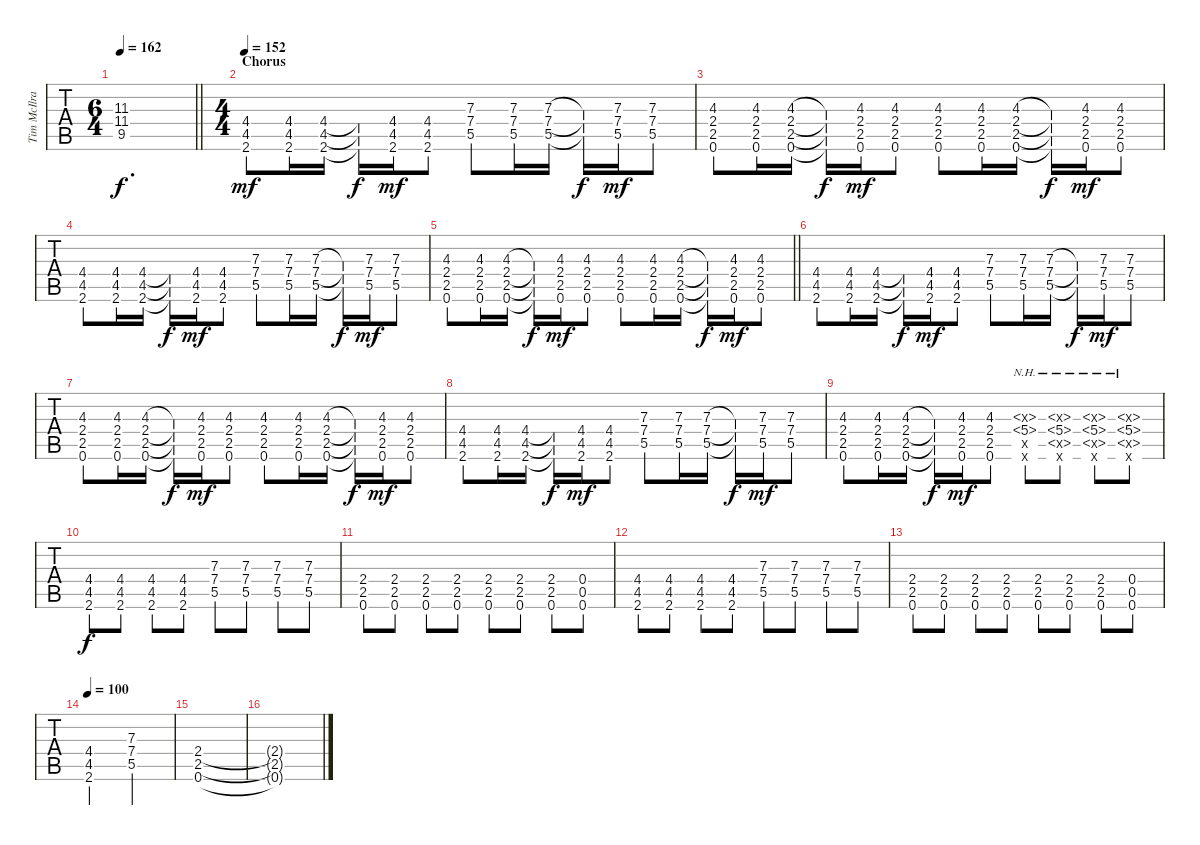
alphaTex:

\track ("Tim McIlrath - Guitar One" "Tim McIlra") {instrument distortionguitar}
\staff {tabs}
\tuning (Eb4 Bb3 Gb3 Db3 Ab2 Eb2) {hide}
\ts (6 4)
\tempo 162
\clef g2
\barLineRight lightlight
\ks c
(11.3{t} 11.4{t} 9.5{t}).1{d dy f} |
\ts (4 4)
\section ("" "Chorus")
\tempo 152
(4.4 4.5 2.6).8{dy mf} (4.4 4.5 2.6).16 (4.4 4.5 2.6).16 (4.4{t} 4.5{t} 2.6{t}).16{dy f} (4.4 4.5 2.6).16{dy mf} (4.4 4.5 2.6).8 (7.3 7.4 5.5).8 (7.3 7.4 5.5).16 (7.3 7.4 5.5).16 (7.3{t} 7.4{t} 5.5{t}).16{dy f} (7.3 7.4 5.5).16{dy mf} (7.3 7.4 5.5).8 |
(4.3 2.4 2.5 0.6).8 (4.3 2.4 2.5 0.6).16 (4.3 2.4 2.5 0.6).16 (4.3{t} 2.4{t} 2.5{t} 0.6{t}).16{dy f} (4.3 2.4 2.5 0.6).16{dy mf} (4.3 2.4 2.5 0.6).8 (4.3 2.4 2.5 0.6).8 (4.3 2.4 2.5 0.6).16 (4.3 2.4 2.5 0.6).16 (4.3{t} 2.4{t} 2.5{t} 0.6{t}).16{dy f} (4.3 2.4 2.5 0.6).16{dy mf} (4.3 2.4 2.5 0.6).8 |
(4.4 4.5 2.6).8 (4.4 4.5 2.6).16 (4.4 4.5 2.6).16 (4.4{t} 4.5{t} 2.6{t}).16{dy f} (4.4 4.5 2.6).16{dy mf} (4.4 4.5 2.6).8 (7.3 7.4 5.5).8 (7.3 7.4 5.5).16 (7.3 7.4 5.5).16 (7.3{t} 7.4{t} 5.5{t}).16{dy f} (7.3 7.4 5.5).16{dy mf} (7.3 7.4 5.5).8 |
\barLineRight lightlight
(4.3 2.4 2.5 0.6).8 (4.3 2.4 2.5 0.6).16 (4.3 2.4 2.5 0.6).16 (4.3{t} 2.4{t} 2.5{t} 0.6{t}).16{dy f} (4.3 2.4 2.5 0.6).16{dy mf} (4.3 2.4 2.5 0.6).8 (4.3 2.4 2.5 0.6).8 (4.3 2.4 2.5 0.6).16 (4.3 2.4 2.5 0.6).16 (4.3{t} 2.4{t} 2.5{t} 0.6{t}).16{dy f} (4.3 2.4 2.5 0.6).16{dy mf} (4.3 2.4 2.5 0.6).8 |
(4.4 4.5 2.6).8 (4.4 4.5 2.6).16 (4.4 4.5 2.6).16 (4.4{t} 4.5{t} 2.6{t}).16{dy f} (4.4 4.5 2.6).16{dy mf} (4.4 4.5 2.6).8 (7.3 7.4 5.5).8 (7.3 7.4 5.5).16 (7.3 7.4 5.5).16 (7.3{t} 7.4{t} 5.5{t}).16{dy f} (7.3 7.4 5.5).16{dy mf} (7.3 7.4 5.5).8 |
(4.3 2.4 2.5 0.6).8 (4.3 2.4 2.5 0.6).16 (4.3 2.4 2.5 0.6).16 (4.3{t} 2.4{t} 2.5{t} 0.6{t}).16{dy f} (4.3 2.4 2.5 0.6).16{dy mf} (4.3 2.4 2.5 0.6).8 (4.3 2.4 2.5 0.6).8 (4.3 2.4 2.5 0.6).16 (4.3 2.4 2.5 0.6).16 (4.3{t} 2.4{t} 2.5{t} 0.6{t}).16{dy f} (4.3 2.4 2.5 0.6).16{dy mf} (4.3 2.4 2.5 0.6).8 |
(4.4 4.5 2.6).8 (4.4 4.5 2.6).16 (4.4 4.5 2.6).16 (4.4{t} 4.5{t} 2.6{t}).16{dy f} (4.4 4.5 2.6).16{dy mf} (4.4 4.5 2.6).8 (7.3 7.4 5.5).8 (7.3 7.4 5.5).16 (7.3 7.4 5.5).16 (7.3{t} 7.4{t} 5.5{t}).16{dy f} (7.3 7.4 5.5).16{dy mf} (7.3 7.4 5.5).8 |
(4.3 2.4 2.5 0.6).8 (4.3 2.4 2.5 0.6).16 (4.3 2.4 2.5 0.6).16 (4.3{t} 2.4{t} 2.5{t} 0.6{t}).16{dy f} (4.3 2.4 2.5 0.6).16{dy mf} (4.3 2.4 2.5 0.6).8 (7.3{nh x} 5.4{nh} 7.5{x} 0.6{x}).8 (7.3{nh x} 5.4{nh} 7.5{nh x} 0.6{x}).8 (7.3{nh x} 5.4{nh} 7.5{nh x} 0.6{x}).8 (7.3{nh x} 5.4{nh} 7.5{nh x} 0.6{x}).8 |
(4.4 4.5 2.6).8{dy f} (4.4 4.5 2.6).8 (4.4 4.5 2.6).8 (4.4 4.5 2.6).8 (7.3 7.4 5.5).8 (7.3 7.4 5.5).8 (7.3 7.4 5.5).8 (7.3 7.4 5.5).8 |
(2.4 2.5 0.6).8 (2.4 2.5 0.6).8 (2.4 2.5 0.6).8 (2.4 2.5 0.6).8 (2.4 2.5 0.6).8 (2.4 2.5 0.6).8 (2.4 2.5 0.6).8 (0.4 0.5 0.6).8 |
(4.4 4.5 2.6).8 (4.4 4.5 2.6).8 (4.4 4.5 2.6).8 (4.4 4.5 2.6).8 (7.3 7.4 5.5).8 (7.3 7.4 5.5).8 (7.3 7.4 5.5).8 (7.3 7.4 5.5).8 |
(2.4 2.5 0.6).8 (2.4 2.5 0.6).8 (2.4 2.5 0.6).8 (2.4 2.5 0.6).8 (2.4 2.5 0.6).8 (2.4 2.5 0.6).8 (2.4 2.5 0.6).8 (0.4 0.5 0.6).8 |
\tempo 100
(4.4 4.5 2.6).2 (7.3 7.4 5.5).2 |
(2.4 2.5 0.6).1 |
(2.4{t} 2.5{t} 0.6{t}).1
